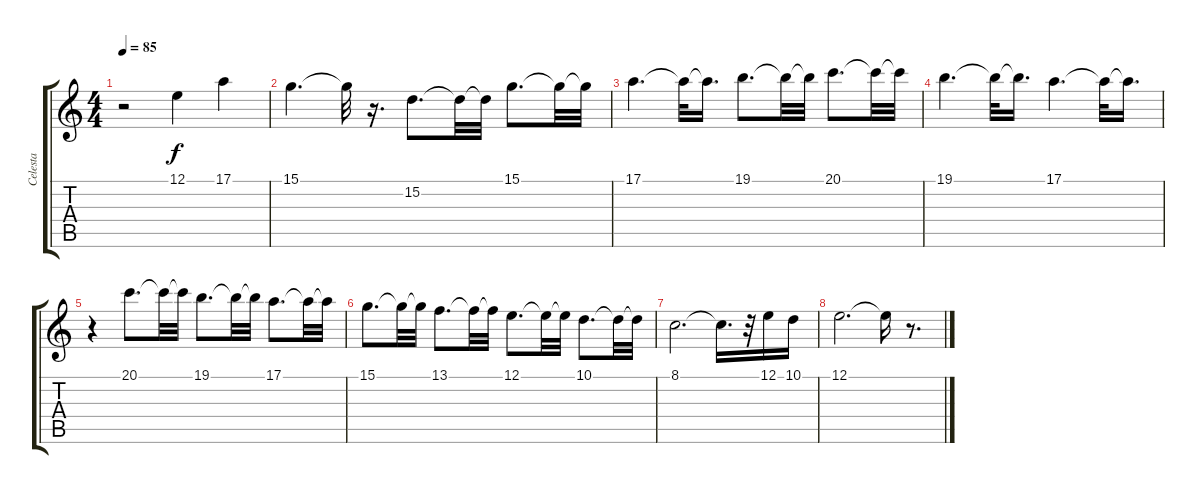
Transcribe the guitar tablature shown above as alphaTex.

\track ("Celesta" "Celesta") {instrument celesta}
\staff {score tabs}
\tuning (E4 B3 G3 D3 A2 E2) {hide}
\ts (4 4)
\tempo 85
\clef g2
\ks c
r.2{dy f} 12.1.4 17.1.4 |
15.1.4{d} 15.1{t}.32 r.16{d} 15.2.8{d} 15.2{t}.32 15.2{t}.32 15.1.8{d} 15.1{t}.32 15.1{t}.32 |
17.1.4{d} 17.1{t}.32 17.1{t}.16{d} 19.1.8{d} 19.1{t}.32 19.1{t}.32 20.1.8{d} 20.1{t}.32 20.1{t}.32 |
19.1.4{d} 19.1{t}.32 19.1{t}.16{d} 17.1.4{d} 17.1{t}.32 17.1{t}.16{d} |
r.4 20.1.8{d} 20.1{t}.32 20.1{t}.32 19.1.8{d} 19.1{t}.32 19.1{t}.32 17.1.8{d} 17.1{t}.32 17.1{t}.32 |
15.1.8{d} 15.1{t}.32 15.1{t}.32 13.1.8{d} 13.1{t}.32 13.1{t}.32 12.1.8{d} 12.1{t}.32 12.1{t}.32 10.1.8{d} 10.1{t}.32 10.1{t}.32 |
8.1.2{d} 8.1{t}.16{d} r.32 12.1.16 10.1.16 |
12.1.2{d} 12.1{t}.16 r.8{d}
